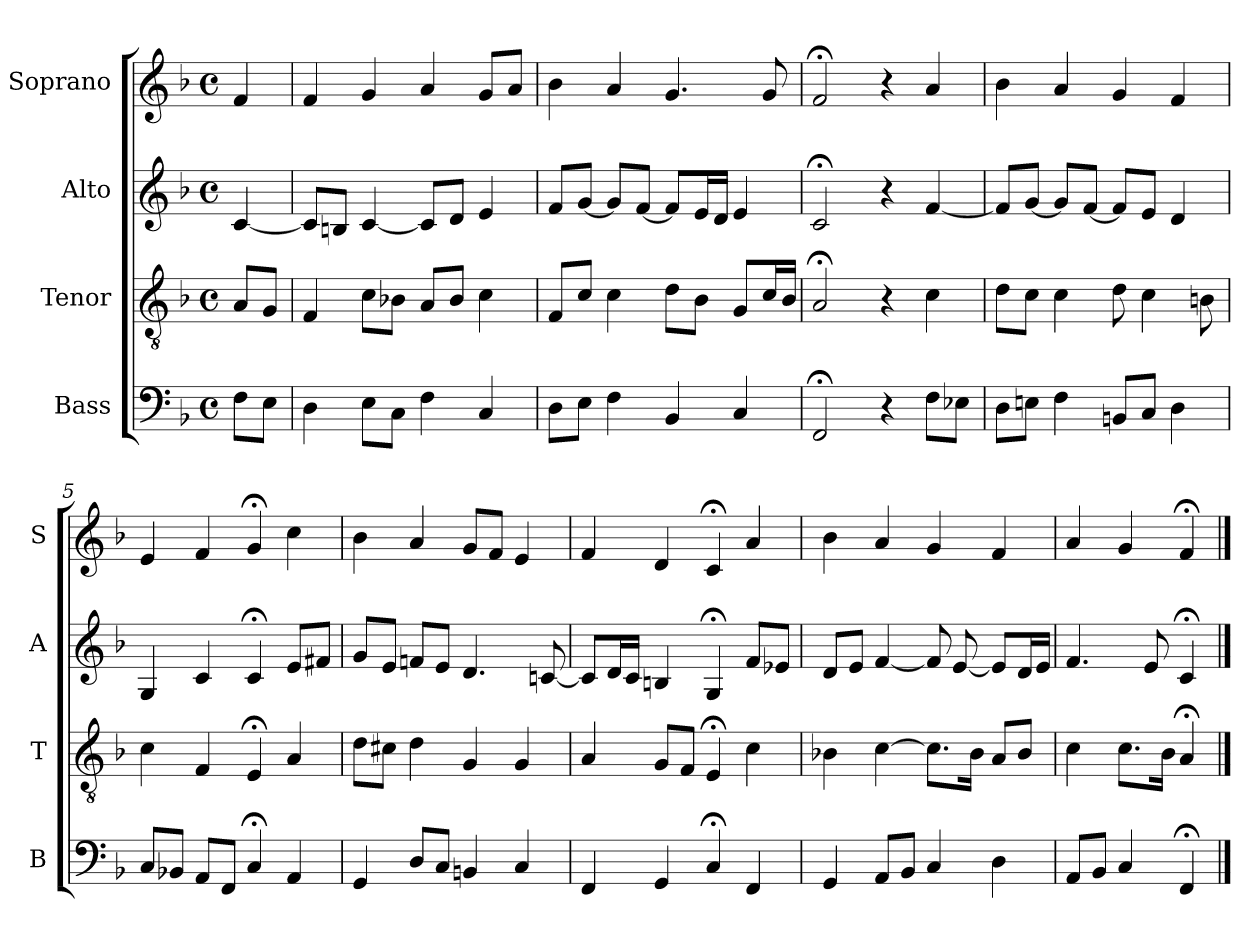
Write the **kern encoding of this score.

**kern	**kern	**kern	**kern
*part4	*part3	*part2	*part1
*staff4	*staff3	*staff2	*staff1
*I"Bass	*I"Tenor	*I"Alto	*I"Soprano
*I'B	*I'T	*I'A	*I'S
*clefF4	*clefGv2	*clefG2	*clefG2
*k[b-]	*k[b-]	*k[b-]	*k[b-]
*F:	*F:	*F:	*F:
*M4/4	*M4/4	*M4/4	*M4/4
*met(c)	*met(c)	*met(c)	*met(c)
*MM100	*MM100	*MM100	*MM100
=	=	=	=
8FL	8AL	[4c	4f
8EJ	8GJ	.	.
=1	=1	=1	=1
4D	4F	8cL]	4fi
.	.	8BniJ	.
8EL	8cL	[4ci	4gi
8CJ	8B-XJ	.	.
4F	8AL	8ciL]	4a
.	8B-J	8dJ	.
4C	4c	4e	8gL
.	.	.	8aJ
=2	=2	=2	=2
8DL	8FL	8fL	4b-
8EJ	8cJ	[8gJ	.
4F	4c	8gL]	4a
.	.	[8fJ	.
4BB-	8dL	8fL]	4.g
.	8B-J	16eL	.
.	.	16dJJ	.
4C	8GL	4e	.
.	16cL	.	8g
.	16B-JJ	.	.
=3	=3	=3	=3
2FF;<	2A;<	2c;<	2f;<
4r	4r	4r	4r
8FL	4c	[4f	4a
8E-XJ	.	.	.
=4	=4	=4	=4
8DL	8dL	8fL]	4b-
8EnJ	8cJ	[8gJ	.
4F	4c	8gL]	4a
.	.	[8fJ	.
8BBnL	8d	8fL]	4g
8CJ	4c	8eJ	.
4D	.	4d	4f
.	8Bn	.	.
=5	=5	=5	=5
8CL	4c	4G	4e
8BB-XJ	.	.	.
8AAL	4F	4ci	4f
8FFJ	.	.	.
4C;<	4E;<i	4c;<i	4g;<
4AA	4Ai	8eiL	4cc
.	.	8f#XJ	.
=6	=6	=6	=6
4GG	8dL	8gL	4b-
.	8c#XJ	8eJ	.
8DL	4d	8fnL	4a
8CJ	.	8eJ	.
4BBn	4G	4.d	8gL
.	.	.	8fJ
4C	4G	.	4e
.	.	[8cn	.
=7	=7	=7	=7
4FF	4A	8cL]	4f
.	.	16dL	.
.	.	16cJJ	.
4GG	8GL	4Bn	4d
.	8FJ	.	.
4C;<	4E;<	4G;<	4c;<
4FF	4c	8fL	4a
.	.	8e-XJ	.
=8	=8	=8	=8
4GG	4B-X	8dL	4b-
.	.	8eJ	.
8AAL	[4c	[4f	4a
8BB-J	.	.	.
4C	8.cL]	8f]	4g
.	.	[8e	.
.	16B-Jk	.	.
4D	8AL	8eL]	4f
.	8B-J	16dL	.
.	.	16eJJ	.
=9	=9	=9	=9
8AAL	4c	4.f	4a
8BB-J	.	.	.
4C	8.cL	.	4g
.	.	8e	.
.	16B-Jk	.	.
4FF;<	4A;<	4c;<	4f;<
==	==	==	==
*-	*-	*-	*-
